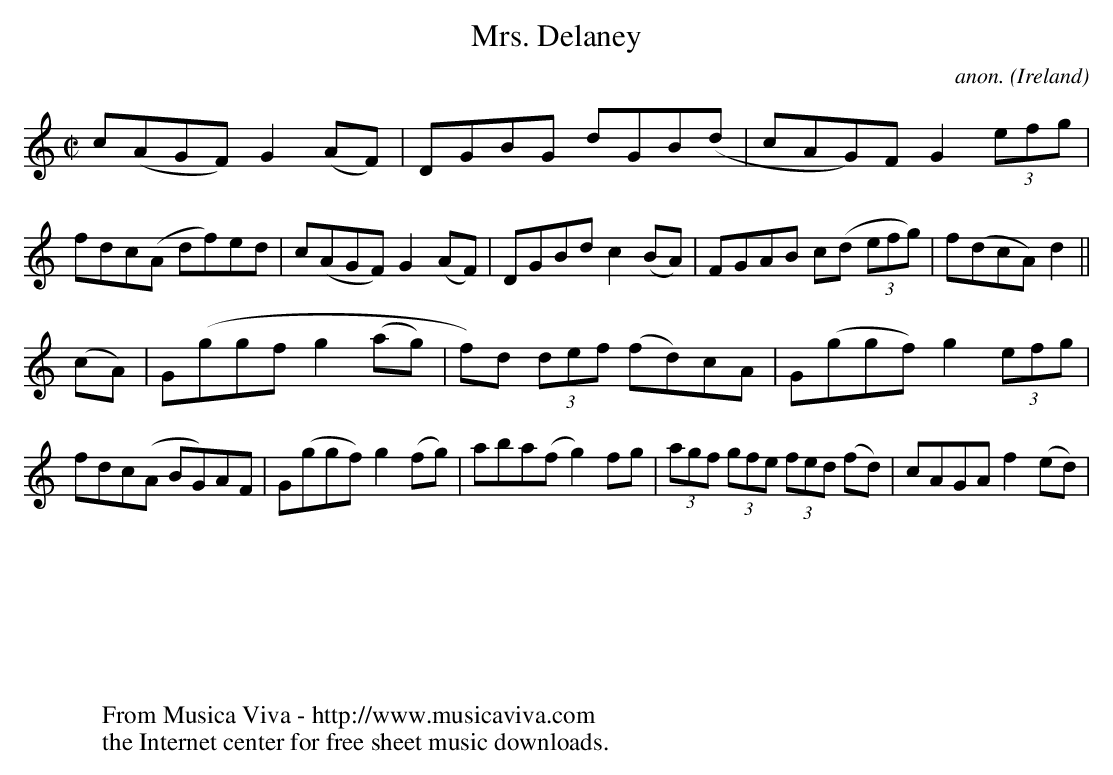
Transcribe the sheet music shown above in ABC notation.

X:1
T: Mrs. Delaney
C: anon.
O: Ireland
8.abc
M: C|
L: 1/8
K: Ddor
c(AGF) G2(AF)|DGBG dGB(d|cAG)F G2 (3efg|
fdc(A df)ed|c(AGF) G2(AF)|DGBd c2(BA)|FGAB c(d (3efg)|f(dcA)d2||
(cA)|G(ggf g2(ag)|f)d (3def (fd)cA|G(ggf) g2 (3efg|
fdc(A BG)AF|G(ggf) g2(fg)|aba(f g2)fg|(3agf (3gfe (3fed (fd)|cAGA f2(ed)|
]
W:
W:
W: From Musica Viva - http://www.musicaviva.com
W: the Internet center for free sheet music downloads.
